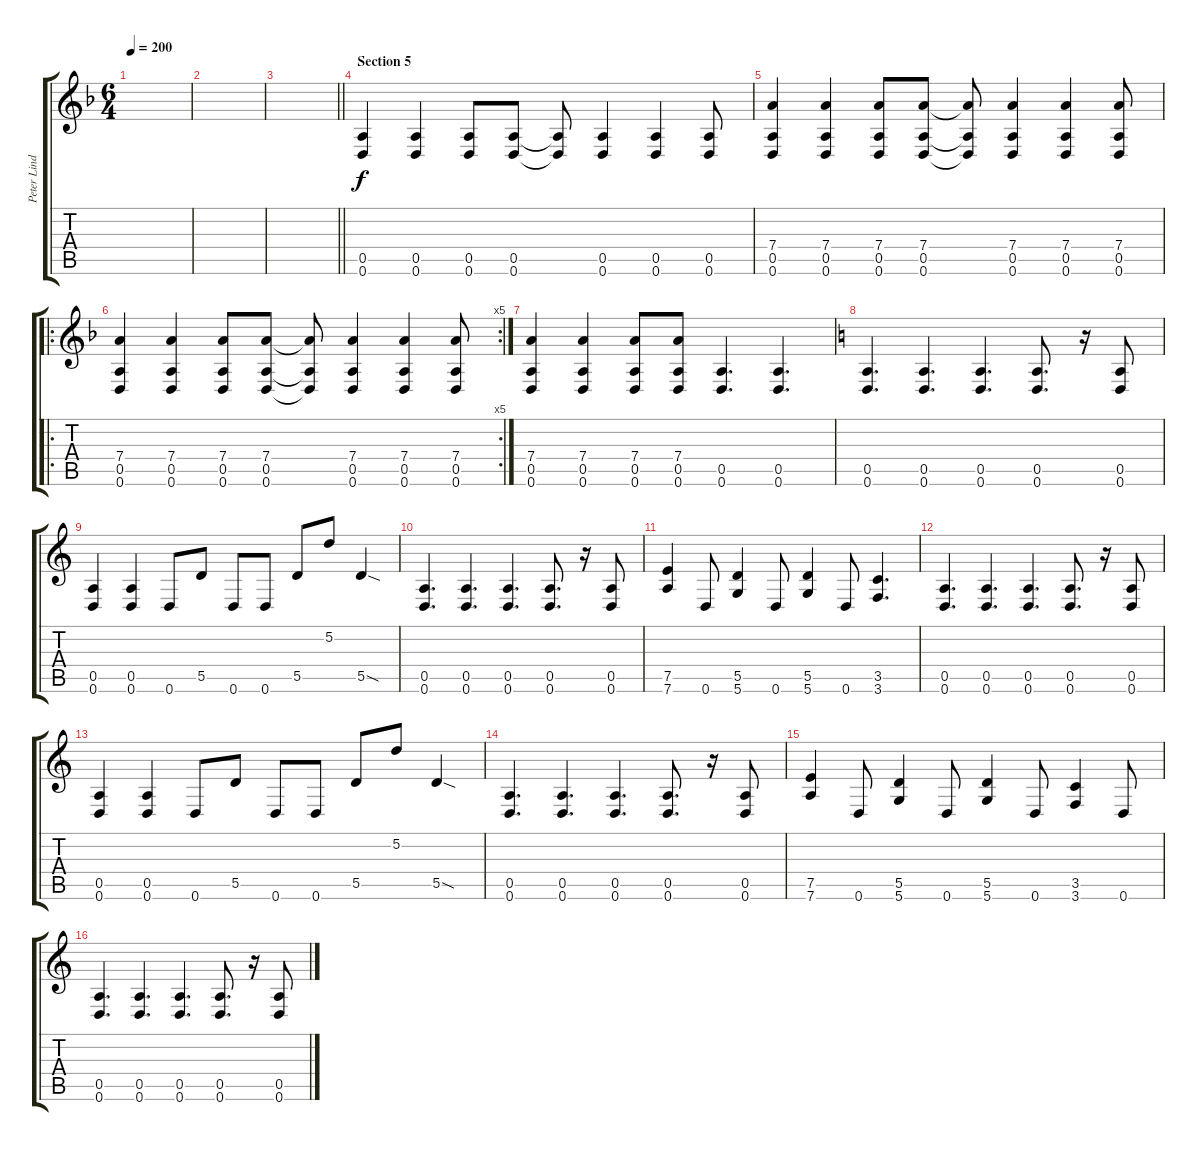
\track ("Peter Lindgren" "Peter Lind") {instrument distortionguitar}
\staff {score tabs}
\tuning (D4 A3 F3 D3 A2 D2) {hide}
\ts (6 4)
\tempo 200
\clef g2
\ks f
|
|
\barLineRight lightlight
|
\section ("" "Section 5")
(0.5 0.6).4 (0.5 0.6).4 (0.5 0.6).8 (0.5 0.6).8 (0.5{t} 0.6{t}).8 (0.5 0.6).4 (0.5 0.6).4 (0.5 0.6).8 |
(7.4 0.5 0.6).4 (7.4 0.5 0.6).4 (7.4 0.5 0.6).8 (7.4 0.5 0.6).8 (7.4{t} 0.5{t} 0.6{t}).8 (7.4 0.5 0.6).4 (7.4 0.5 0.6).4 (7.4 0.5 0.6).8 |
\ro
\rc 5
(7.4 0.5 0.6).4 (7.4 0.5 0.6).4 (7.4 0.5 0.6).8 (7.4 0.5 0.6).8 (7.4{t} 0.5{t} 0.6{t}).8 (7.4 0.5 0.6).4 (7.4 0.5 0.6).4 (7.4 0.5 0.6).8 |
(7.4 0.5 0.6).4 (7.4 0.5 0.6).4 (7.4 0.5 0.6).8 (7.4 0.5 0.6).8 (0.5 0.6).4{d} (0.5 0.6).4{d} |
\ks c
(0.5 0.6).4{d} (0.5 0.6).4{d} (0.5 0.6).4{d} (0.5 0.6).8{d} r.16 (0.5 0.6).8 |
(0.5 0.6).4 (0.5 0.6).4 0.6.8 5.5.8 0.6.8 0.6.8 5.5.8 5.2.8 5.5{sod}.4 |
(0.5 0.6).4{d} (0.5 0.6).4{d} (0.5 0.6).4{d} (0.5 0.6).8{d} r.16 (0.5 0.6).8 |
(7.5 7.6).4 0.6.8 (5.5 5.6).4 0.6.8 (5.5 5.6).4 0.6.8 (3.5 3.6).4{d} |
(0.5 0.6).4{d} (0.5 0.6).4{d} (0.5 0.6).4{d} (0.5 0.6).8{d} r.16 (0.5 0.6).8 |
(0.5 0.6).4 (0.5 0.6).4 0.6.8 5.5.8 0.6.8 0.6.8 5.5.8 5.2.8 5.5{sod}.4 |
(0.5 0.6).4{d} (0.5 0.6).4{d} (0.5 0.6).4{d} (0.5 0.6).8{d} r.16 (0.5 0.6).8 |
(7.5 7.6).4 0.6.8 (5.5 5.6).4 0.6.8 (5.5 5.6).4 0.6.8 (3.5 3.6).4 0.6.8 |
(0.5 0.6).4{d} (0.5 0.6).4{d} (0.5 0.6).4{d} (0.5 0.6).8{d} r.16 (0.5 0.6).8
